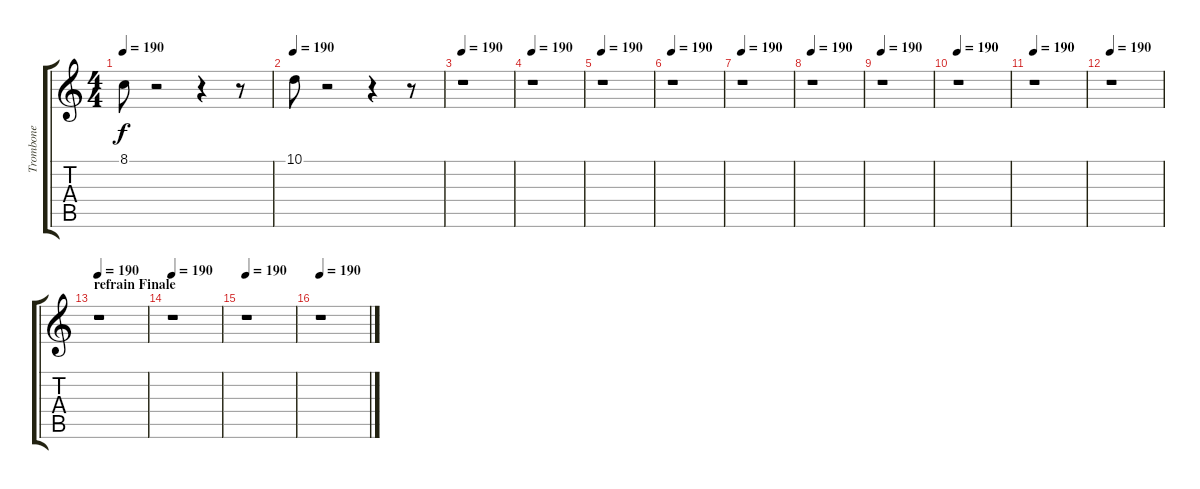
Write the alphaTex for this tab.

\track ("Trombone" "Trombone") {instrument trombone}
\staff {score tabs}
\tuning (E4 B3 G3 D3 A2 E2) {hide}
\ts (4 4)
\tempo 200
\tempo 190
\clef g2
\ks c
8.1.8{dy f} r.2 r.4 r.8 |
\tempo 190
10.1.8 r.2 r.4 r.8 |
\tempo 190
r.1 |
\tempo 190
r.1 |
\tempo 200
\tempo 190
r.1 |
\tempo 190
r.1 |
\tempo 190
r.1 |
\tempo 190
r.1 |
\tempo 190
r.1 |
\tempo 190
r.1 |
\tempo 190
r.1 |
\tempo 190
r.1 |
\section ("" "refrain Finale")
\tempo 190
r.1 |
\tempo 190
r.1 |
\tempo 190
r.1 |
\tempo 190
r.1
